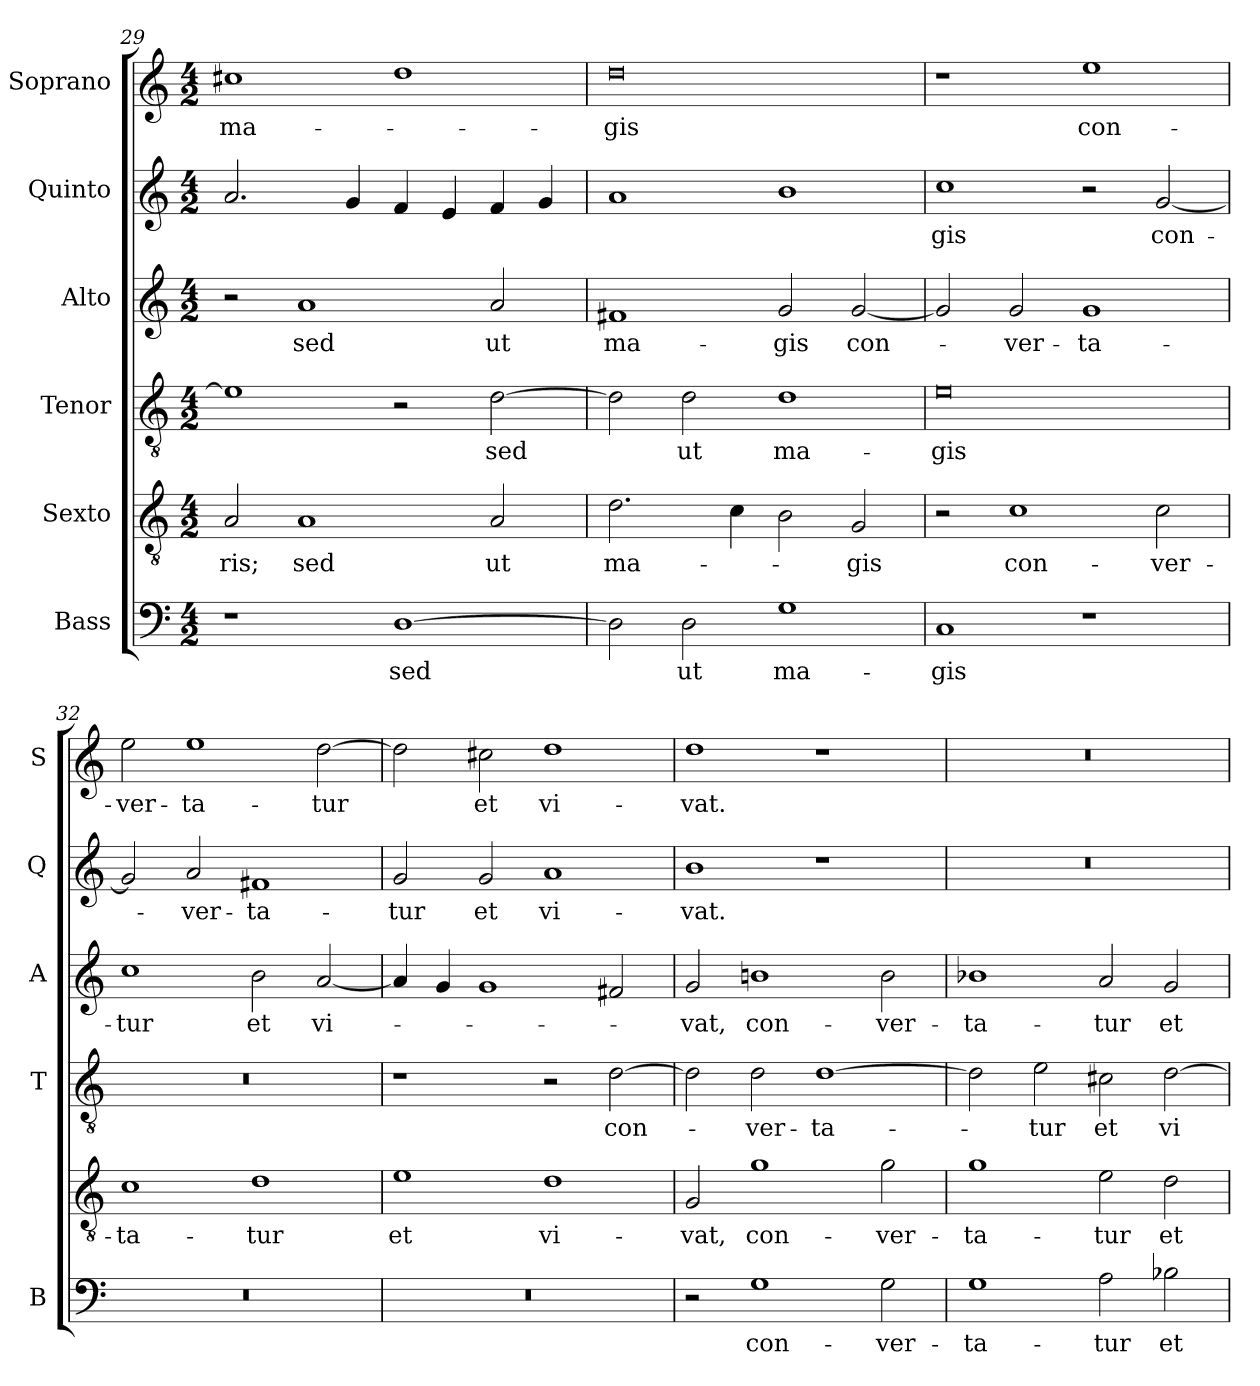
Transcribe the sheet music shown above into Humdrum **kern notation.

**kern	**text	**kern	**text	**kern	**text	**kern	**text	**kern	**text	**kern	**text
*part6	*part6	*part5	*part5	*part4	*part4	*part3	*part3	*part2	*part2	*part1	*part1
*staff6	*staff6	*staff5	*staff5	*staff4	*staff4	*staff3	*staff3	*staff2	*staff2	*staff1	*staff1
*I"Bass	*	*I"Sexto	*	*I"Tenor	*	*I"Alto	*	*I"Quinto	*	*I"Soprano	*
*I'B	*	*	*	*I'T	*	*I'A	*	*I'Q	*	*I'S	*
*clefF4	*	*clefGv2	*	*clefGv2	*	*clefG2	*	*clefG2	*	*clefG2	*
*k[]	*	*k[]	*	*k[]	*	*k[]	*	*k[]	*	*k[]	*
*C:	*	*C:	*	*C:	*	*C:	*	*C:	*	*C:	*
*M4/2	*	*M4/2	*	*M4/2	*	*M4/2	*	*M4/2	*	*M4/2	*
=29	=29	=29	=29	=29	=29	=29	=29	=29	=29	=29	=29
!	!	!	!LO:LY:b	!	!	!	!	!	!	!	!LO:LY:b
1r	.	2A/	-ris;	1e]	.	2r	.	2.a/	.	1cc#X	ma-
!	!	!	!LO:LY:b	!	!	!	!LO:LY:b	!	!	!	!
.	.	1A	sed	.	.	1a	sed	.	.	.	.
.	.	.	.	.	.	.	.	4g/	.	.	.
!	!LO:LY:b	!	!	!	!	!	!	!	!	!	!
[1D	sed	.	.	2r	.	.	.	4f/	.	1dd	.
.	.	.	.	.	.	.	.	4e/	.	.	.
!	!	!	!LO:LY:b	!	!LO:LY:b	!	!LO:LY:b	!	!	!	!
.	.	2A/	ut	[2d\	sed	2a/	ut	4f/	.	.	.
.	.	.	.	.	.	.	.	4g/	.	.	.
!!LO:LB:g=z
=30	=30	=30	=30	=30	=30	=30	=30	=30	=30	=30	=30
!	!	!	!LO:LY:b	!	!	!	!LO:LY:b	!	!	!	!LO:LY:b
2D\]	.	2.d\	ma-	2d\]	.	1f#X	ma-	1a	.	0dd	-gis
!	!LO:LY:b	!	!	!	!LO:LY:b	!	!	!	!	!	!
2D\	ut	.	.	2d\	ut	.	.	.	.	.	.
.	.	4c\	.	.	.	.	.	.	.	.	.
!	!LO:LY:b	!	!	!	!LO:LY:b	!	!LO:LY:b	!	!	!	!
1G	ma-	2B\	.	1d	ma-	2g/	-gis	1b	.	.	.
!	!	!	!LO:LY:b	!	!	!	!LO:LY:b	!	!	!	!
.	.	2G/	-gis	.	.	[2g/	con-	.	.	.	.
=31	=31	=31	=31	=31	=31	=31	=31	=31	=31	=31	=31
!	!LO:LY:b	!	!	!	!LO:LY:b	!	!	!	!LO:LY:b	!	!
1C	-gis	2r	.	0e	-gis	2g/]	.	1cc	-gis	1r	.
!	!	!	!LO:LY:b	!	!	!	!LO:LY:b	!	!	!	!
.	.	1c	con-	.	.	2g/	-ver-	.	.	.	.
!	!	!	!	!	!	!	!LO:LY:b	!	!	!	!LO:LY:b
1r	.	.	.	.	.	1g	-ta-	2r	.	1ee	con-
!	!	!	!LO:LY:b	!	!	!	!	!	!LO:LY:b	!	!
.	.	2c\	-ver-	.	.	.	.	[2g/	con-	.	.
=32	=32	=32	=32	=32	=32	=32	=32	=32	=32	=32	=32
!	!	!	!LO:LY:b	!	!	!	!LO:LY:b	!	!	!	!LO:LY:b
0r	.	1c	-ta-	0r	.	1cc	-tur	2g/]	.	2ee\	-ver-
!	!	!	!	!	!	!	!	!	!LO:LY:b	!	!LO:LY:b
.	.	.	.	.	.	.	.	2a/	-ver-	1ee	-ta-
!	!	!	!LO:LY:b	!	!	!	!LO:LY:b	!	!LO:LY:b	!	!
.	.	1d	-tur	.	.	2b\	et	1f#X	-ta-	.	.
!	!	!	!	!	!	!	!LO:LY:b	!	!	!	!LO:LY:b
.	.	.	.	.	.	[2a/	vi-	.	.	[2dd\	-tur
=33	=33	=33	=33	=33	=33	=33	=33	=33	=33	=33	=33
!	!	!	!LO:LY:b	!	!	!	!	!	!LO:LY:b	!	!
0r	.	1e	et	1r	.	4a/]	.	2g/	-tur	2dd\]	.
.	.	.	.	.	.	4g/	.	.	.	.	.
!	!	!	!	!	!	!	!	!	!LO:LY:b	!	!LO:LY:b
.	.	.	.	.	.	1g	.	2g/	et	2cc#X\	et
!	!	!	!LO:LY:b	!	!	!	!	!	!LO:LY:b	!	!LO:LY:b
.	.	1d	vi-	2r	.	.	.	1a	vi-	1dd	vi-
!	!	!	!	!	!LO:LY:b	!	!	!	!	!	!
.	.	.	.	[2d\	con-	2f#X/	.	.	.	.	.
!!LO:PB:g=z
=34	=34	=34	=34	=34	=34	=34	=34	=34	=34	=34	=34
!	!	!	!LO:LY:b	!	!	!	!LO:LY:b	!	!LO:LY:b	!	!LO:LY:b
2r	.	2G/	-vat,	2d\]	.	2g/	-vat,	1b	-vat.	1dd	-vat.
!	!LO:LY:b	!	!LO:LY:b	!	!LO:LY:b	!	!LO:LY:b	!	!	!	!
1G	con-	1g	con-	2d\	-ver-	1bni	con-	.	.	.	.
!	!	!	!	!	!LO:LY:b	!	!	!	!	!	!
.	.	.	.	[1d	-ta-	.	.	1r	.	1r	.
!	!LO:LY:b	!	!LO:LY:b	!	!	!	!LO:LY:b	!	!	!	!
2G\	-ver-	2g\	-ver-	.	.	2b\	-ver-	.	.	.	.
=35	=35	=35	=35	=35	=35	=35	=35	=35	=35	=35	=35
!	!LO:LY:b	!	!LO:LY:b	!	!	!	!LO:LY:b	!	!	!	!
1G	-ta-	1g	-ta-	2d\]	.	1b-X	-ta-	0r	.	0r	.
!	!	!	!	!	!LO:LY:b	!	!	!	!	!	!
.	.	.	.	2e\	-tur	.	.	.	.	.	.
!	!LO:LY:b	!	!LO:LY:b	!	!LO:LY:b	!	!LO:LY:b	!	!	!	!
2A\	-tur	2e\	-tur	2c#X\	et	2a/	-tur	.	.	.	.
!	!LO:LY:b	!	!LO:LY:b	!	!LO:LY:b	!	!LO:LY:b	!	!	!	!
2B-X\	et	2d\	et	[2d\	vi-	2g/	et	.	.	.	.
=	=	=	=	=	=	=	=	=	=	=	=
*-	*-	*-	*-	*-	*-	*-	*-	*-	*-	*-	*-
